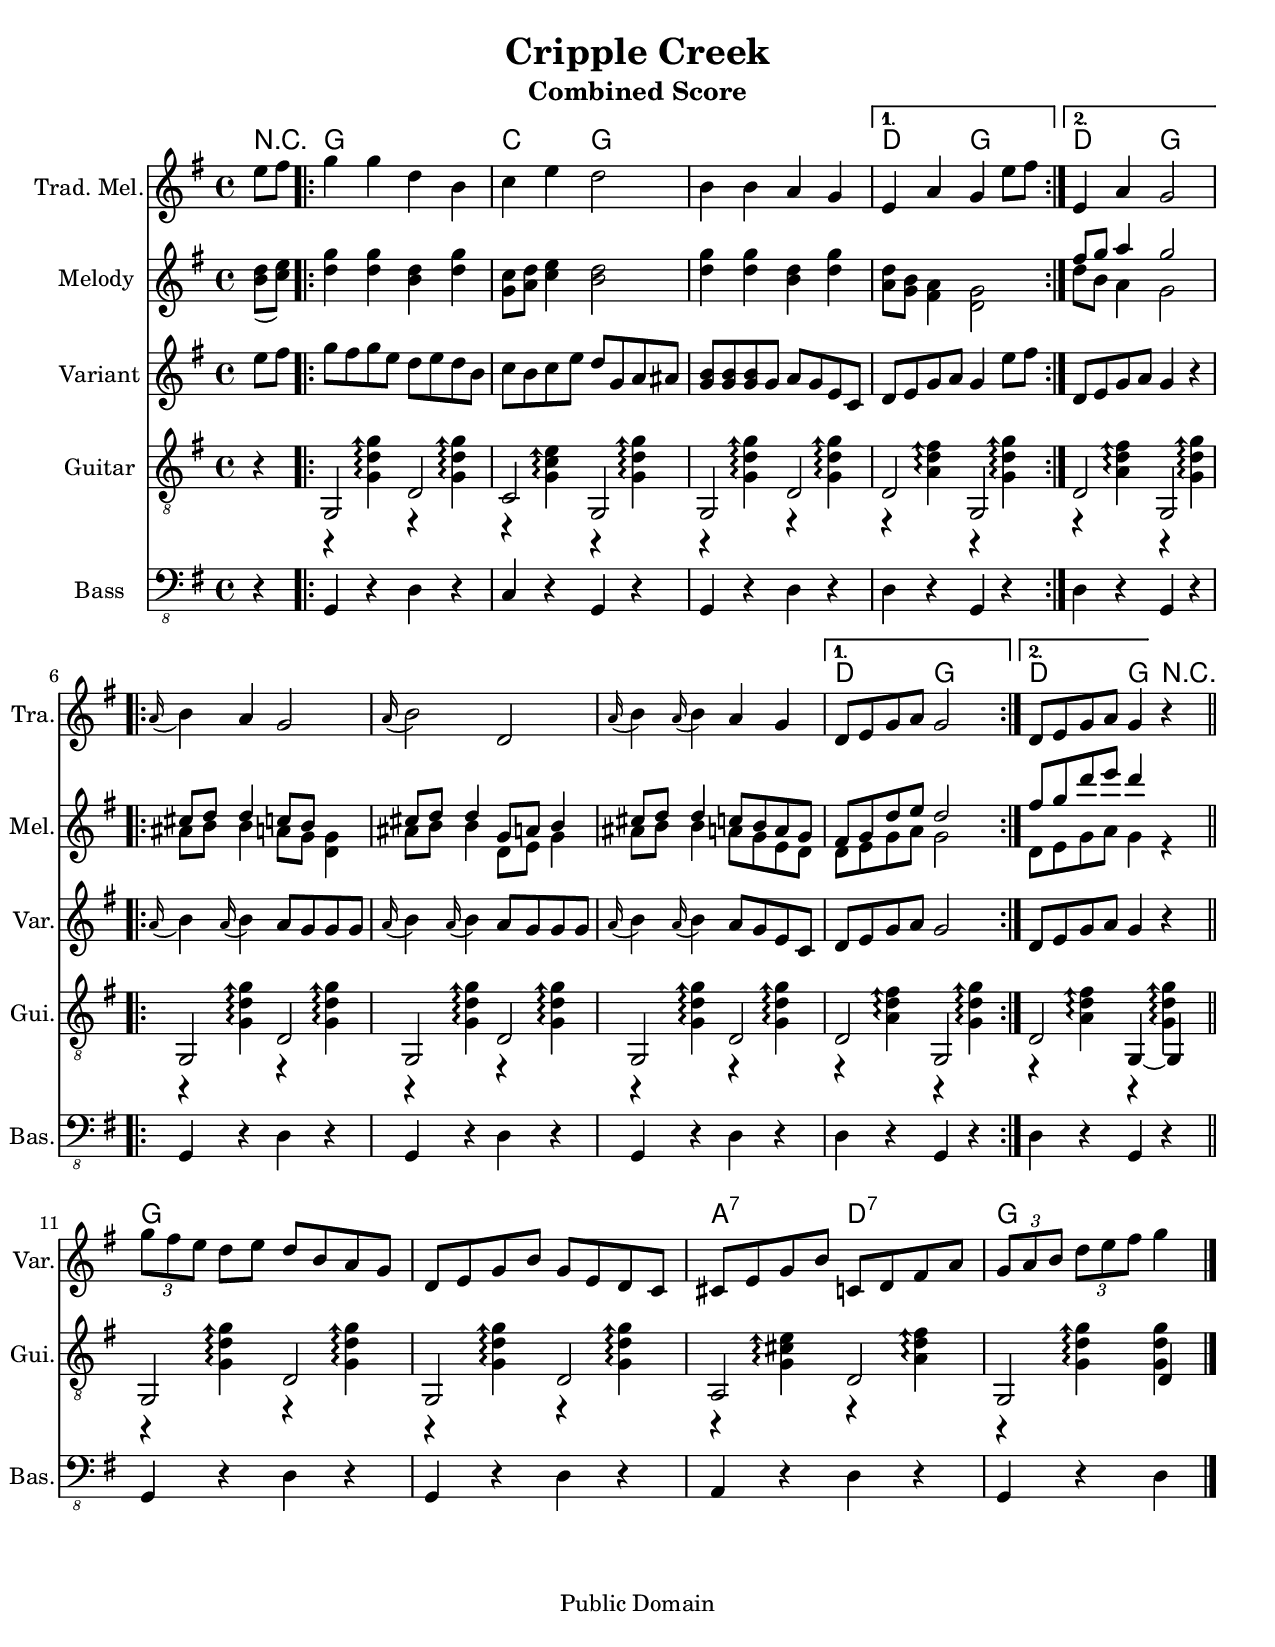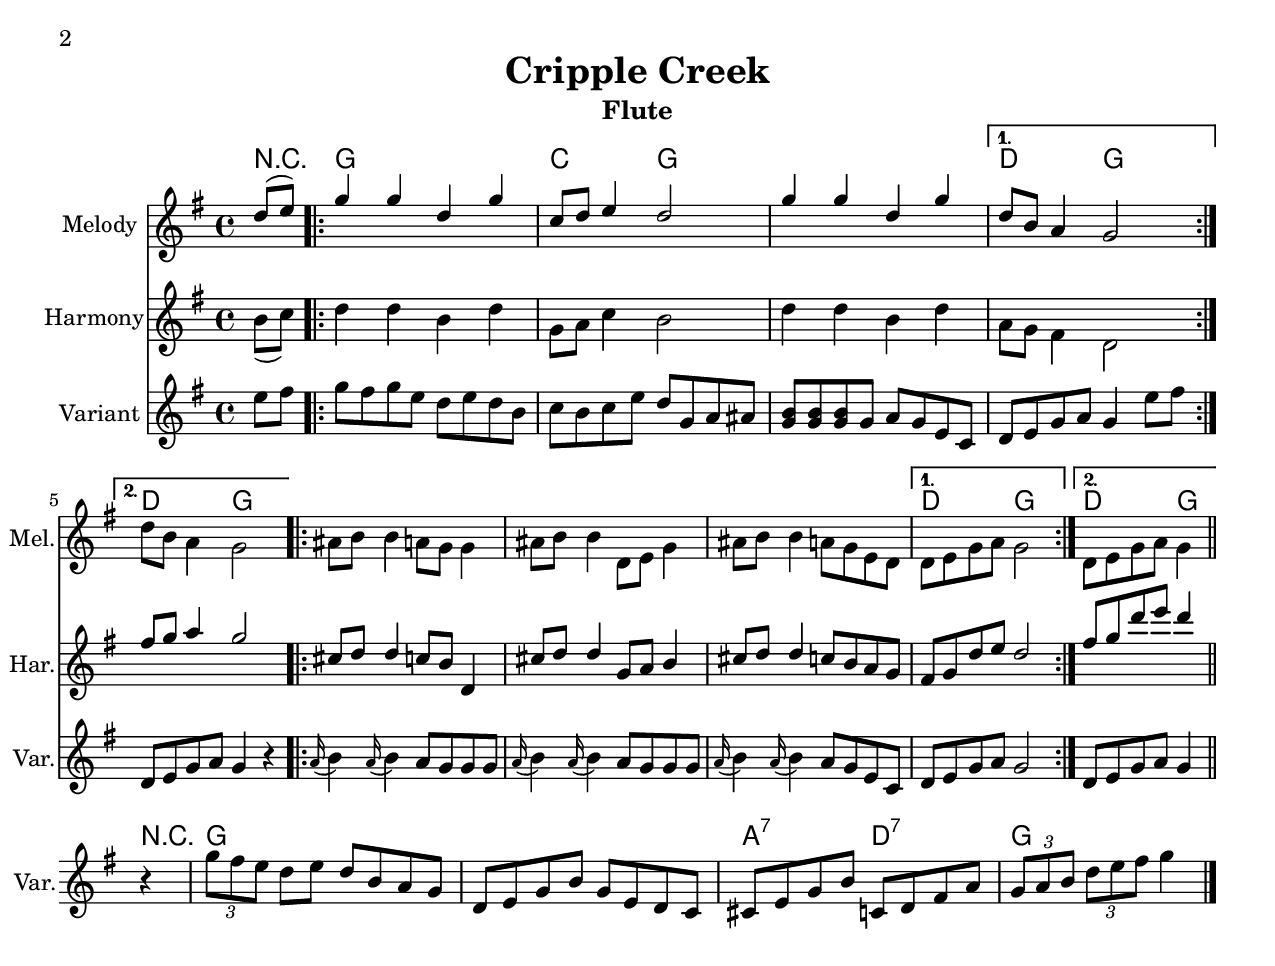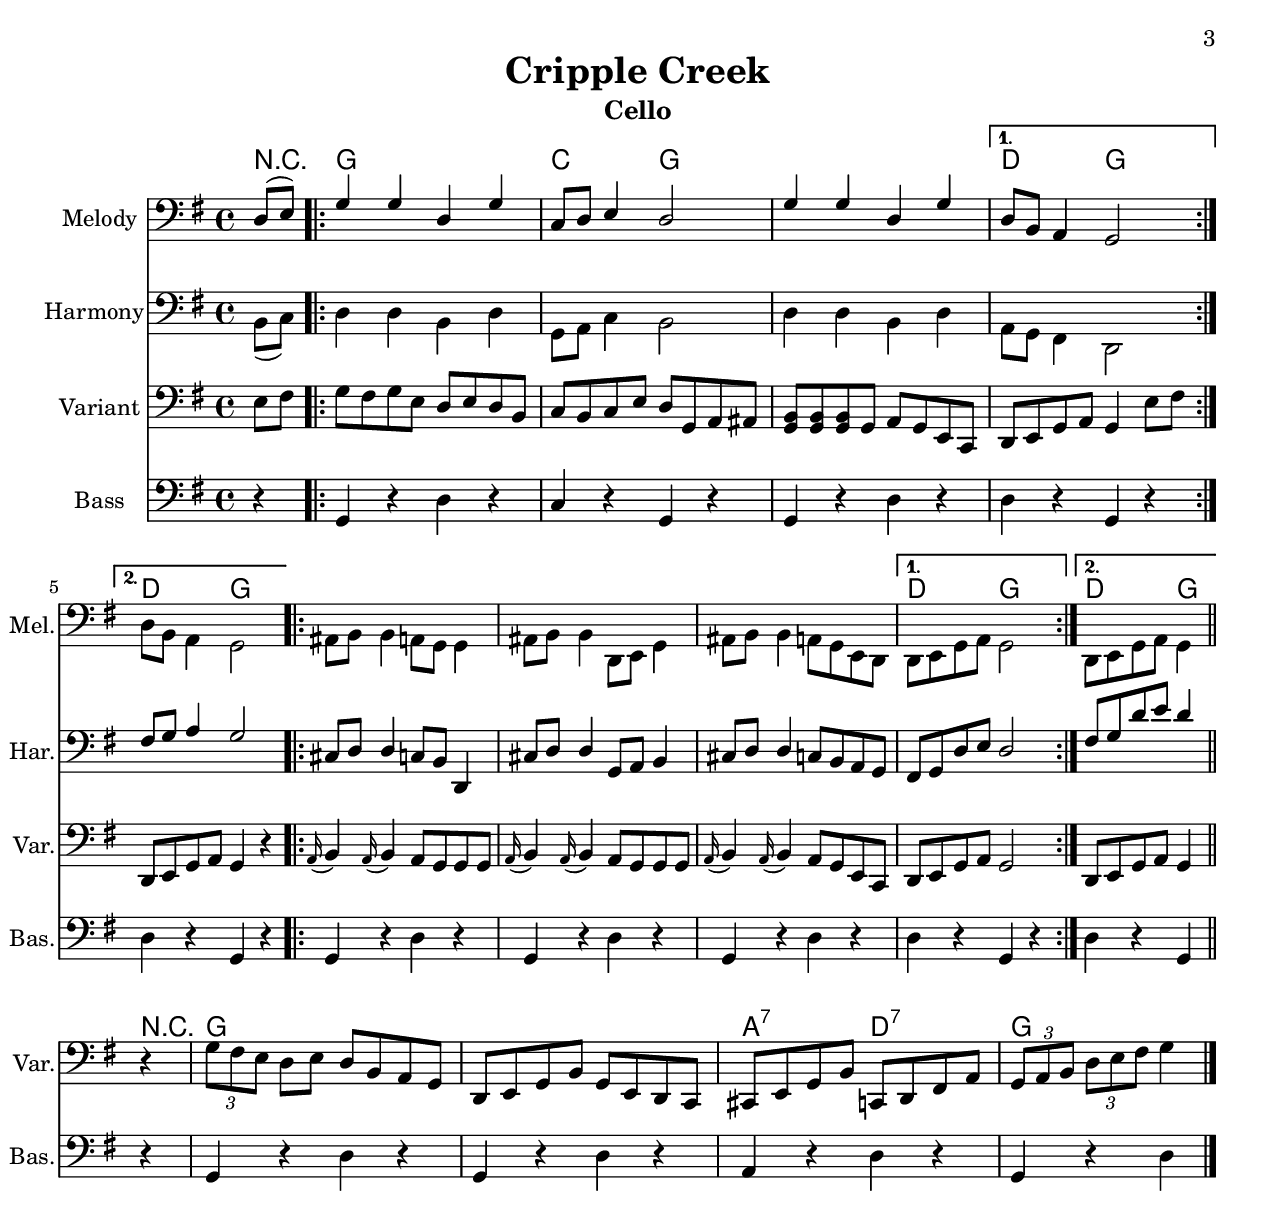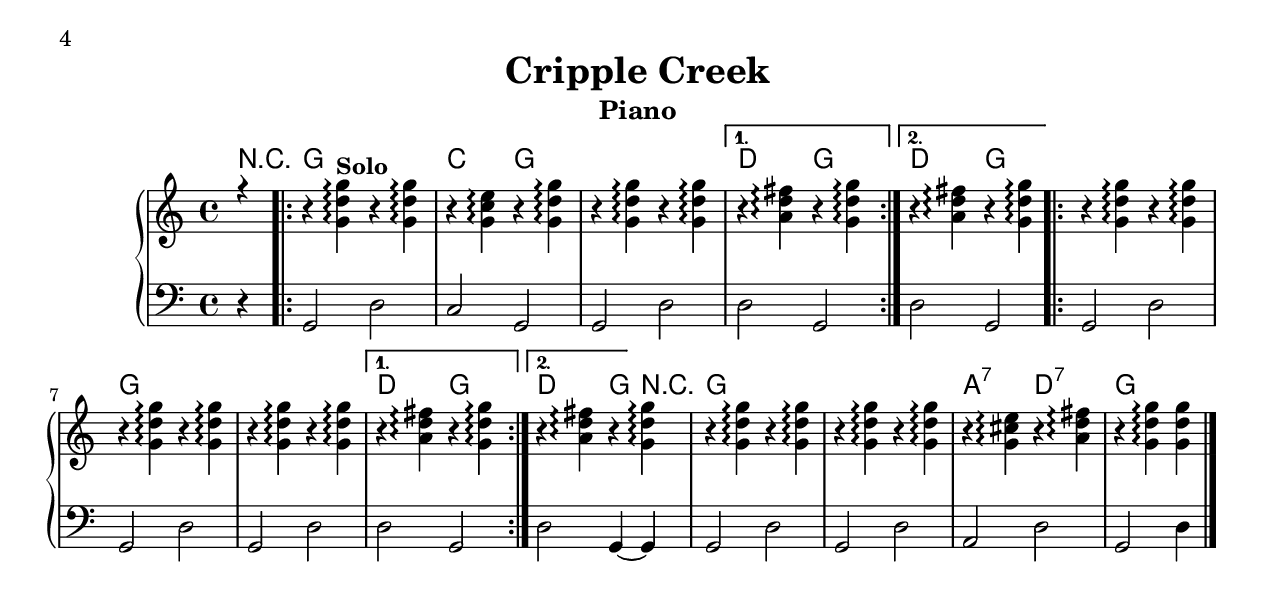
\version "2.6.3"
\header {
  title = "Cripple Creek"
  piece = "Traditional"
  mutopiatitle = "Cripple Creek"
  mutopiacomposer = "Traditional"
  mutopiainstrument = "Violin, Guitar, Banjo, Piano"
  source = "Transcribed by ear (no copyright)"
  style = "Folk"
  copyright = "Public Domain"
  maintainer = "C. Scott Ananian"
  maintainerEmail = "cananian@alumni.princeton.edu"
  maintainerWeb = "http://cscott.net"
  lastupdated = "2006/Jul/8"
  meter = 129
}
#(set-default-paper-size "letter")

% "traditional" melody.  Doesn't go well w/ banjo part?
tradmel = \relative c''
{
  \tag #'key \key g \major
  \time 4/4

  \tag #'partial \partial 8*2
  e8 fis

  \repeat volta 2 {
  g4 g d b |
  c4 e d2 |
  b4 b a g |
  } \alternative {
    { e4 a g e'8 fis |}
    { e,4 a g2 |}
  }
  \repeat volta 2 {
    \appoggiatura a16 b4 a4 g2 |
    \appoggiatura a16 b2 d,2 |
    \appoggiatura a'16 b4 \appoggiatura a16 b4 a4 g |
  } \alternative {
    { d8 e g a g2 | }
    { d8 e g a g4 }
  }
}
closer = \relative c'' 
{
  r4 |
  \times 2/3 { g'8 fis e } d8 e d b a g |
  d8 e g b  g e d c |
  cis8 e g b  c, d fis a |
  \times 2/3 { g8 a b } \times 2/3 { d e fis } g4
  \bar "|."
}
jethro = \relative c''
{
  \tag #'key \key g \major
  \time 4/4

  \tag #'partial \partial 8*2
  e8 fis

  \repeat volta 2 {
  g8 fis g e d e d b |
  c8 b c e d g, a ais |
  <b g>8 <b g> <b g> g a g e c |
  } \alternative {
    { d8 e g a g4 e'8 fis }
    { d,8 e g a g4 r4 }
  }
  \repeat volta 2 {
    \appoggiatura a16 b4 \appoggiatura a16 b4 a8 g g g |
    \appoggiatura a16 b4 \appoggiatura a16 b4 a8 g g g |
    \appoggiatura a16 b4 \appoggiatura a16 b4 a8 g e c |
  } \alternative {
    { d8 e g a g2 | }
    { d8 e g a g4 }
  }
  % closer?
  \tag #'closer \closer
}
melody = \relative c''
{
  \voiceOne
  \tag #'key \key g \major
  \time 4/4

  \tag #'partial \partial 8*2
  d8(e)
  \repeat volta 2 {
    g4 g d g | c,8 d e4 d2 |
    g4 g d g |
  } \alternative {
    { d8 b a4 g2 } { \voiceTwo d'8 b a4 g2 }
  }
  \repeat volta 2 {
    \grace s16
    ais8 b b4 a8 g g4 |
    ais8 b b4 d,8 e g4 |
    ais8 b b4 a8 g e d |
  } \alternative {
    { d8 e g a g2 | }
    { d8 e g a g4 }
  }
}
alternate = \relative c''
{
  \voiceTwo
  \tag #'key \key g \major
  \time 4/4

  \tag #'partial \partial 8*2
  b8(c)
  \repeat volta 2 {
    d4 d b d | g,8 a c4 b2 |
    d4 d b d |
  } \alternative {
    { a8 g fis4 d2 } { \voiceOne fis'8 g a4 g2 }
  }
  \repeat volta 2 {
    \grace s16
    cis,8 d d4 c8 b d,4 |
    cis'8 d d4 g,8 a b4 |
    cis8 d d4 c8 b a g |
  } \alternative {
    { fis8 g d' e d2 | }
    { fis8 g d' e d4 }
  }
}

bass = \relative c,
{
  \tag #'key \key g \major
  \time 4/4
  \tag #'partial \partial 8*2
  r4
  \repeat volta 2 {
    g4 r d' r | c4 r g r |
    g4 r d' r |
  } \alternative {
    { d4 r g, r | }
    { d'4 r g, r | }
  }
  \repeat volta 2 {
    \grace s16 g4 r d' r | g,4 r d' r | g,4 r d' r |
  } \alternative {
    { d4 r g, r }
    { d'4 r g, }
  }
  \tag #'closer
  { r |
    g4 r d' r | g, r d' r | a r d r | g, r d'4
    \bar "|."
  }
}

harmonies = \chordmode {
   \time 4/4
   \tag #'partial \partial 8*2 r4
   \repeat volta 2 {
   g2 g | c g |
   g2 g | 
   } \alternative {
     { d2 g }
     { d2 g }
   }
   \repeat volta 2 {
     \grace s16 g2 g | g g | g g |
   } \alternative {
     { d2 g | }
     { d2 g4 }
   }
   \tag #'closer
   { r4 |
     g2 g | g g | a:7 d:7 | g g4
     \bar "|."
   }
}

guitarA = \relative c
{
  \time 4/4
  \tag #'partial \partial 8*2
  r4
  \repeat volta 2 {
    g2 d' | c2 g | g2 d' |
  } \alternative {
    { d2 g, | }
    { d'2 g, | }
  }
  \repeat volta 2 {
    \grace s16
    g2 d' | g,2 d' | g,2 d' |
  } \alternative {
    {  d2 g, | }
    {  d'2 g,4-\tag #'closer ~ }
  }
  \tag #'closer
  {
    g4 |
    g2 d' | g, d' | a d | g, d'4
    \bar "|."
  }
}
guitarB = \relative c
{
  \time 4/4
  \tag #'partial \partial 8*2
  s4 \arpeggioUp
  \repeat volta 2 {
    s4 <g' d' g>\arpeggio s4 <g d' g>\arpeggio |
    s4 <g c e>\arpeggio s4 <g d' g>\arpeggio |
    s4 <g d' g>\arpeggio s4 <g d' g>\arpeggio |
  } \alternative {
    { s4 <a d fis>\arpeggio s4 <g d' g>\arpeggio | }
    { s4 <a d fis>\arpeggio s4 <g d' g>\arpeggio | }
  }
  \repeat volta 2 {
    \grace s16
    s4 <g d' g>\arpeggio s4 <g d' g>\arpeggio |
    s4 <g d' g>\arpeggio s4 <g d' g>\arpeggio |
    s4 <g d' g>\arpeggio s4 <g d' g>\arpeggio |
  } \alternative {
    { s4 <a d fis>\arpeggio s4 <g d' g>\arpeggio | }
    { s4 <a d fis>\arpeggio s4 }
  }
  \tag #'closer
  {
    <g d' g>4\arpeggio |
    s4 <g d' g>\arpeggio s4 <g d' g>\arpeggio |
    s4 <g d' g>\arpeggio s4 <g d' g>\arpeggio |
    s4 <g cis e>\arpeggio s4 <a d fis>\arpeggio |
    s4  <g d' g>\arpeggio <g d' g>
    \bar "|."
  }
}
guitarC = \relative c
{
  \time 4/4
  \tag #'partial \partial 8*2
  s4 \arpeggioUp
  \repeat volta 2 {
    \repeat unfold 3 { r4 s4 r4 s4 | }
  } \alternative {
    { r4 s4 r4 s4 | }
    { r4 s4 r4 s4 | }
  }
  \repeat volta 2 {
    \grace s16
    \repeat unfold 3 { r4 s4 r4 s4 | }
  } \alternative {
    { r4 s4 r4 s4 }
    { r4 s4 r4 }
  }
  \tag #'closer
  { s4 |
    \repeat unfold 3 { r4 s4 r4 s4 | }
    r4 s4 s4
    \bar "|."
  }
}

\paper {
  scoreTitleMarkup = \bookTitleMarkup
  bookTitleMarkup = \markup {}
  raggedbottom = ##t
}

% combined score
\score {
  \header {
    instrument = "Combined Score"
  }
  <<
    \set Score.markFormatter = #format-mark-box-letters
    \context ChordNames {
      \set chordChanges = ##t
      \harmonies
    }
    \new Staff <<
      \set Staff.instrument = "Trad. Mel."
      \set Staff.instr = "Tra."
      { \tradmel r4 \bar "||" \break }
    >>
    \new Staff << 
      \set Staff.instrument = "Melody "
      \set Staff.instr = "Mel."
      \partcombine { \melody r4 \bar "||" } { \alternate r4 }

    >>
    \new Staff <<
      \set Staff.instrument = "Variant"
      \set Staff.instr = "Var."
      \jethro
    >>
    \new Staff <<
      \set Staff.instrument = "Guitar"
      \set Staff.instr = "Gui."
      \clef "treble_8"
      \key g \major
      \new Voice { \guitarA }
      \new Voice { \guitarB }
      \new Voice { \guitarC }
    >>
    \new Staff << \clef "bass_8"
      \set Staff.instrument = "Bass"
      \set Staff.instr = "Bas."
      \bass
    >>
  >>
}

% flute score
\score {
  \header {
    instrument = "Flute"
    breakbefore=##t
  }
  <<
    \set Score.markFormatter = #format-mark-box-letters
    \context ChordNames {
         \set chordChanges = ##t
         \harmonies
    }
    \context Staff = fluteA {
      \set Staff.instrument = "Melody"
      \set Staff.instr = "Mel."
      \melody \bar "||" \break
    }
    \context Staff = fluteB {
      \set Staff.instrument = "Harmony"
      \set Staff.instr = "Har."
      \alternate
    }
    \context Staff = fluteC {
      \set Staff.instrument = "Variant"
      \set Staff.instr = "Var."
      \jethro
    }
  >>
}

% cello score (octave-shifted)
\score {
  \header {
    instrument = "Cello"
    breakbefore=##t
  }
  <<
    \set Score.markFormatter = #format-mark-box-letters
    \context ChordNames {
         \set chordChanges = ##t
         \harmonies
    }
    \context Staff = celloA {
      \set Staff.instrument = "Melody"
      \set Staff.instr = "Mel."
      \transpose c c,, { \clef bass \melody  \bar "||" \break } % 2 octaves down
    }
    \context Staff = celloB {
      \set Staff.instrument = "Harmony"
      \set Staff.instr = "Har."
      \transpose c c,, { \clef bass \alternate } % 2 octaves down
    }
    \context Staff = celloC {
      \set Staff.instrument = "Variant"
      \set Staff.instr = "Var."
      \transpose c c,, { \clef bass \jethro } % 2 octaves down
    }
    \context Staff = celloD {
      \set Staff.instrument = "Bass"
      \set Staff.instr = "Bas."
      \transpose c c' { \clef bass \bass } % 1 octave up
    }
  >>
}

% guitar/bass score (tablature)
%{
\score {
  \header {
    instrument = "Guitar/Bass"
    breakbefore=##t
  }
  <<
    \set Score.markFormatter = #format-mark-box-letters
    \context ChordNames {
         \set chordChanges = ##t
         \harmonies
    }
    \context Staff = melody {
      \set Staff.instrument = "Melody"
      \set Staff.instr = "Mel."
      \melody \break \closer
    }
    \new TabStaff << 
      \set TabStaff.instrument = "Guitar"
      \set TabStaff.instr = "Gui."
      \time 4/4
      \new TabVoice \guitarA
      \new TabVoice \guitarB
    >>
    \new TabStaff <<
      \set TabStaff.instrument = "Bass"
      \set TabStaff.instr = "Bas."
      \set TabStaff.stringTunings = #bass-tuning
      \removeWithTag #'key \bass
    >>
  >>
  \layout { }
}
%}

% piano part (same as guitar part)
\score {
  \header {
    instrument = "Piano"
    breakbefore=##t
  }
  <<
    \set Score.markFormatter = #format-mark-box-letters
    \context ChordNames {
      \set chordChanges = ##t
      \harmonies
    }
    \new PianoStaff <<
      \new Staff {
	\partcombine
	{ \transpose c c' \guitarB }
	{ \partcombine { \partial 8*2 r4 } \guitarC }
      }
      \new Staff { \clef bass \guitarA }
    >>
  >>
}

% midi score.
\score {
  \unfoldRepeats
  \context PianoStaff <<
    \context Staff=trad <<
      \set Staff.midiInstrument = "flute"
      \transpose c c' \tradmel
    >>
    \context Staff=melody <<
      \set Staff.midiInstrument = "fiddle"
      {
	\partial 8*2
	s4 | s1*15 | s2 s4
	\removeWithTag #'partial \melody
      }
    >>
    \context Staff=harmony <<
      \set Staff.midiInstrument = "fiddle"
      {
	\partial 8*2
	s4 | s1*15 | s2 s4
	\removeWithTag #'partial \alternate
      }
    >>
    \context Staff=jethro <<
      \set Staff.midiInstrument = "flute"
      \transpose c c' {
	\partial 8*2
	s4 | s1*31 | s2 s4
	\removeWithTag #'partial \jethro % includes closer
      }
    >>
    \context Staff=guitar <<
      \set Staff.midiInstrument = "acoustic guitar (steel)"
      \time 4/4
      \new Voice {
	\repeat unfold 2 { \removeWithTag #'closer \guitarA }
	\removeWithTag #'partial \guitarA % includes closer
      }
      \new Voice {
	\repeat unfold 2 { \removeWithTag #'closer \guitarB }
	\removeWithTag #'partial \guitarB % includes closer
      }
    >>
    \context Staff=bass <<
      \set Staff.midiInstrument = "acoustic bass"
      \repeat unfold 2 { \removeWithTag #'closer \bass }
      \removeWithTag #'partial \bass % includes closer
    >>
    \context Staff=chords <<
      \set Staff.midiInstrument = "pizzicato strings"
      \repeat unfold 2 { \removeWithTag #'closer \harmonies }
      \removeWithTag #'partial \harmonies % includes closer
    >>
  >>
  \midi {
    \tempo 2=120
  }
}
